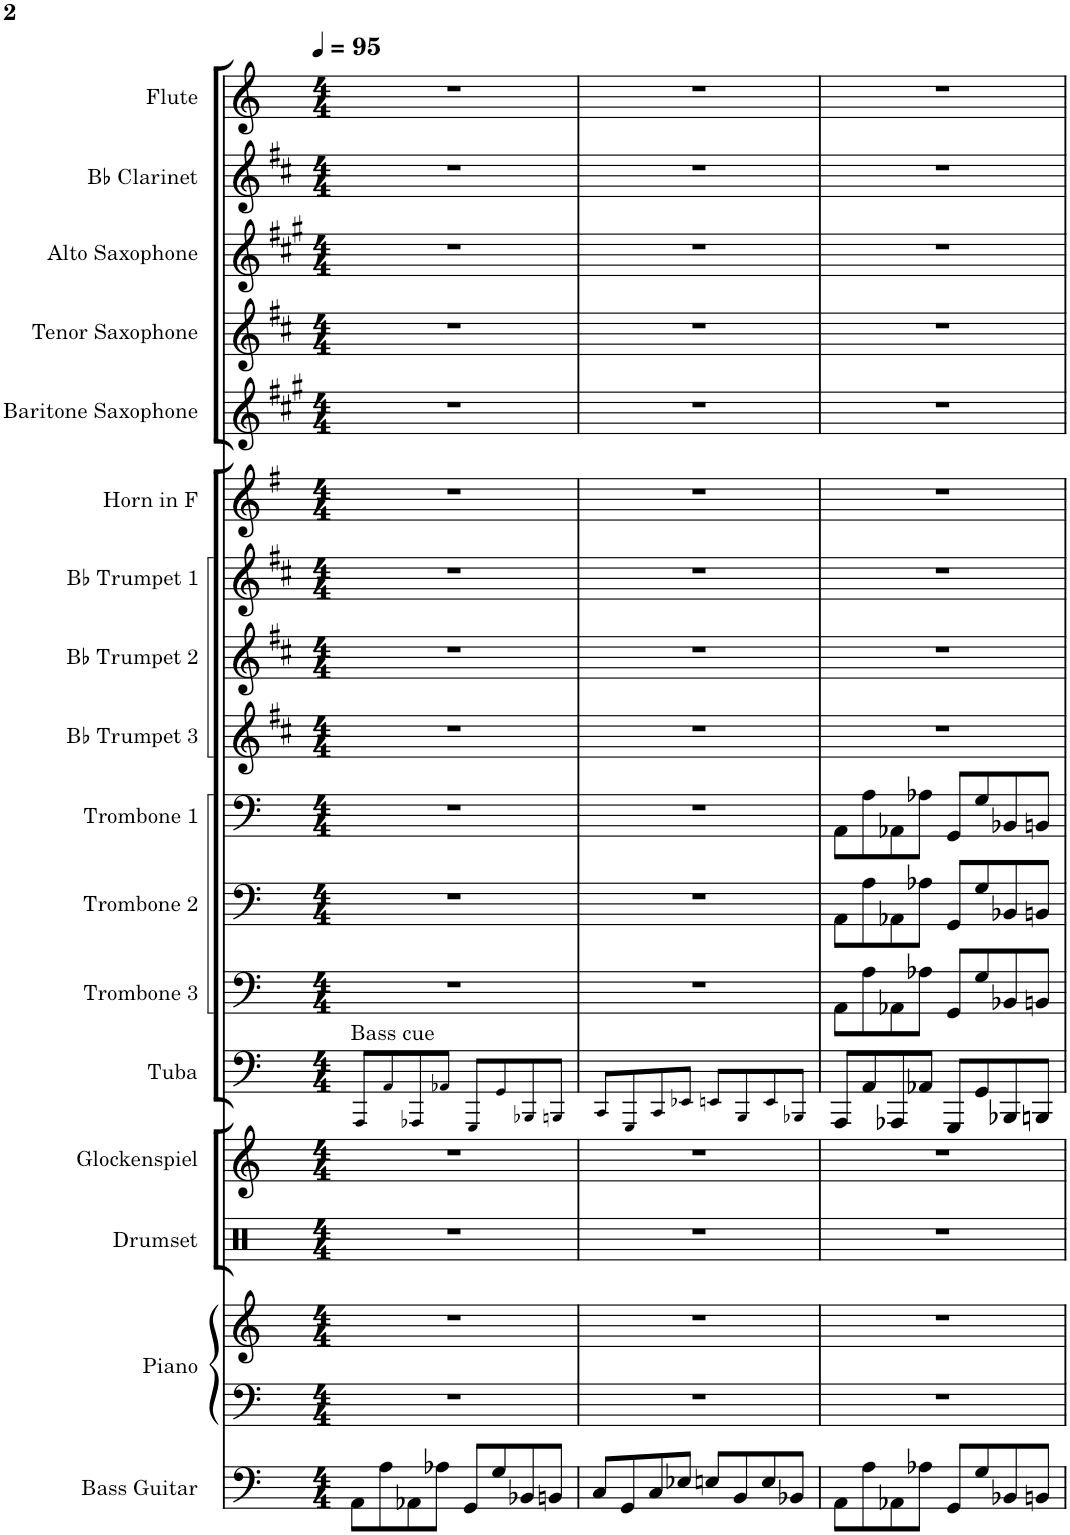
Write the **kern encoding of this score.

**kern	**kern	**kern	**kern	**kern	**kern	**kern	**kern	**kern	**kern	**kern	**kern	**kern	**kern	**kern	**kern	**kern	**kern
*part17	*part16	*part16	*part15	*part14	*part13	*part12	*part11	*part10	*part9	*part8	*part7	*part6	*part5	*part4	*part3	*part2	*part1
*staff18	*staff17	*staff16	*staff15	*staff14	*staff13	*staff12	*staff11	*staff10	*staff9	*staff8	*staff7	*staff6	*staff5	*staff4	*staff3	*staff2	*staff1
*I"Bass Guitar	*I"Piano	*	*I"Drumset	*I"Glockenspiel	*I"Tuba	*I"Trombone 3	*I"Trombone 2	*I"Trombone 1	*I"Bb Trumpet 3	*I"Bb Trumpet 2	*I"Bb Trumpet 1	*I"Horn in F	*I"Baritone Saxophone	*I"Tenor Saxophone	*I"Alto Saxophone	*I"Bb Clarinet	*I"Flute
*I'B. Guit.	*I'Pno.	*	*I'D. Set	*I'Glock.	*I'Tba.	*I'Tbn. 3	*I'Tbn. 2	*I'Tbn. 1	*I'Bb Tpt. 3	*I'Bb Tpt. 2	*I'Bb Tpt. 1	*	*I'Bar. Sax.	*I'T. Sax.	*I'A. Sax.	*I'Bb Cl.	*I'Fl.
*clefF4	*clefF4	*clefG2	*clefX	*clefG2	*clefF4	*clefF4	*clefF4	*clefF4	*clefG2	*clefG2	*clefG2	*clefG2	*clefG2	*clefG2	*clefG2	*clefG2	*clefG2
*Trd7c12	*	*	*	*Trd-14c-24	*	*	*	*	*Trd1c2	*Trd1c2	*Trd1c2	*Trd4c7	*Trd12c21	*Trd8c14	*Trd5c9	*Trd1c2	*
*k[]	*k[]	*k[]	*k[]	*k[]	*k[]	*k[]	*k[]	*k[]	*k[f#c#]	*k[f#c#]	*k[f#c#]	*k[f#]	*k[f#c#g#]	*k[f#c#]	*k[f#c#g#]	*k[f#c#]	*k[]
*M4/4	*M4/4	*M4/4	*M4/4	*M4/4	*M4/4	*M4/4	*M4/4	*M4/4	*M4/4	*M4/4	*M4/4	*M4/4	*M4/4	*M4/4	*M4/4	*M4/4	*M4/4
*MM95	*MM95	*MM95	*MM95	*MM95	*MM95	*MM95	*MM95	*MM95	*MM95	*MM95	*MM95	*MM95	*MM95	*MM95	*MM95	*MM95	*MM95
=1	=1	=1	=1	=1	=1	=1	=1	=1	=1	=1	=1	=1	=1	=1	=1	=1	=1
!	!	!	!	!	!LO:TX:a:t=Bass cue	!	!	!	!	!	!	!	!	!	!	!	!
8AA\L	1r	1r	1r	1r	8AAA!/L	1r	1r	1r	1r	1r	1r	1r	1r	1r	1r	1r	1r
8A\	.	.	.	.	8AA!/	.	.	.	.	.	.	.	.	.	.	.	.
8AA-X\	.	.	.	.	8AAA-X!/	.	.	.	.	.	.	.	.	.	.	.	.
8A-X\J	.	.	.	.	8AA-X!/J	.	.	.	.	.	.	.	.	.	.	.	.
8GG/L	.	.	.	.	8GGG!/L	.	.	.	.	.	.	.	.	.	.	.	.
8G/	.	.	.	.	8GG!/	.	.	.	.	.	.	.	.	.	.	.	.
8BB-X/	.	.	.	.	8BBB-X!/	.	.	.	.	.	.	.	.	.	.	.	.
8BBn/J	.	.	.	.	8BBBn!/J	.	.	.	.	.	.	.	.	.	.	.	.
=2	=2	=2	=2	=2	=2	=2	=2	=2	=2	=2	=2	=2	=2	=2	=2	=2	=2
8C/L	1r	1r	1r	1r	8CC!/L	1r	1r	1r	1r	1r	1r	1r	1r	1r	1r	1r	1r
8GG/	.	.	.	.	8GGG!/	.	.	.	.	.	.	.	.	.	.	.	.
8C/	.	.	.	.	8CC!/	.	.	.	.	.	.	.	.	.	.	.	.
8E-X/J	.	.	.	.	8EE-X!/J	.	.	.	.	.	.	.	.	.	.	.	.
8En/L	.	.	.	.	8EEn!/L	.	.	.	.	.	.	.	.	.	.	.	.
8BB/	.	.	.	.	8BBB!/	.	.	.	.	.	.	.	.	.	.	.	.
8E/	.	.	.	.	8EE!/	.	.	.	.	.	.	.	.	.	.	.	.
8BB-X/J	.	.	.	.	8BBB-X!/J	.	.	.	.	.	.	.	.	.	.	.	.
=3	=3	=3	=3	=3	=3	=3	=3	=3	=3	=3	=3	=3	=3	=3	=3	=3	=3
8AA\L	1r	1r	1r	1r	8AAA/L	8AA\L	8AA\L	8AA\L	1r	1r	1r	1r	1r	1r	1r	1r	1r
8A\	.	.	.	.	8AA/	8A\	8A\	8A\	.	.	.	.	.	.	.	.	.
8AA-X\	.	.	.	.	8AAA-X/	8AA-X\	8AA-X\	8AA-X\	.	.	.	.	.	.	.	.	.
8A-X\J	.	.	.	.	8AA-X/J	8A-X\J	8A-X\J	8A-X\J	.	.	.	.	.	.	.	.	.
8GG/L	.	.	.	.	8GGG/L	8GG/L	8GG/L	8GG/L	.	.	.	.	.	.	.	.	.
8G/	.	.	.	.	8GG/	8G/	8G/	8G/	.	.	.	.	.	.	.	.	.
8BB-X/	.	.	.	.	8BBB-X/	8BB-X/	8BB-X/	8BB-X/	.	.	.	.	.	.	.	.	.
8BBn/J	.	.	.	.	8BBBn/J	8BBn/J	8BBn/J	8BBn/J	.	.	.	.	.	.	.	.	.
=	=	=	=	=	=	=	=	=	=	=	=	=	=	=	=	=	=
*-	*-	*-	*-	*-	*-	*-	*-	*-	*-	*-	*-	*-	*-	*-	*-	*-	*-
